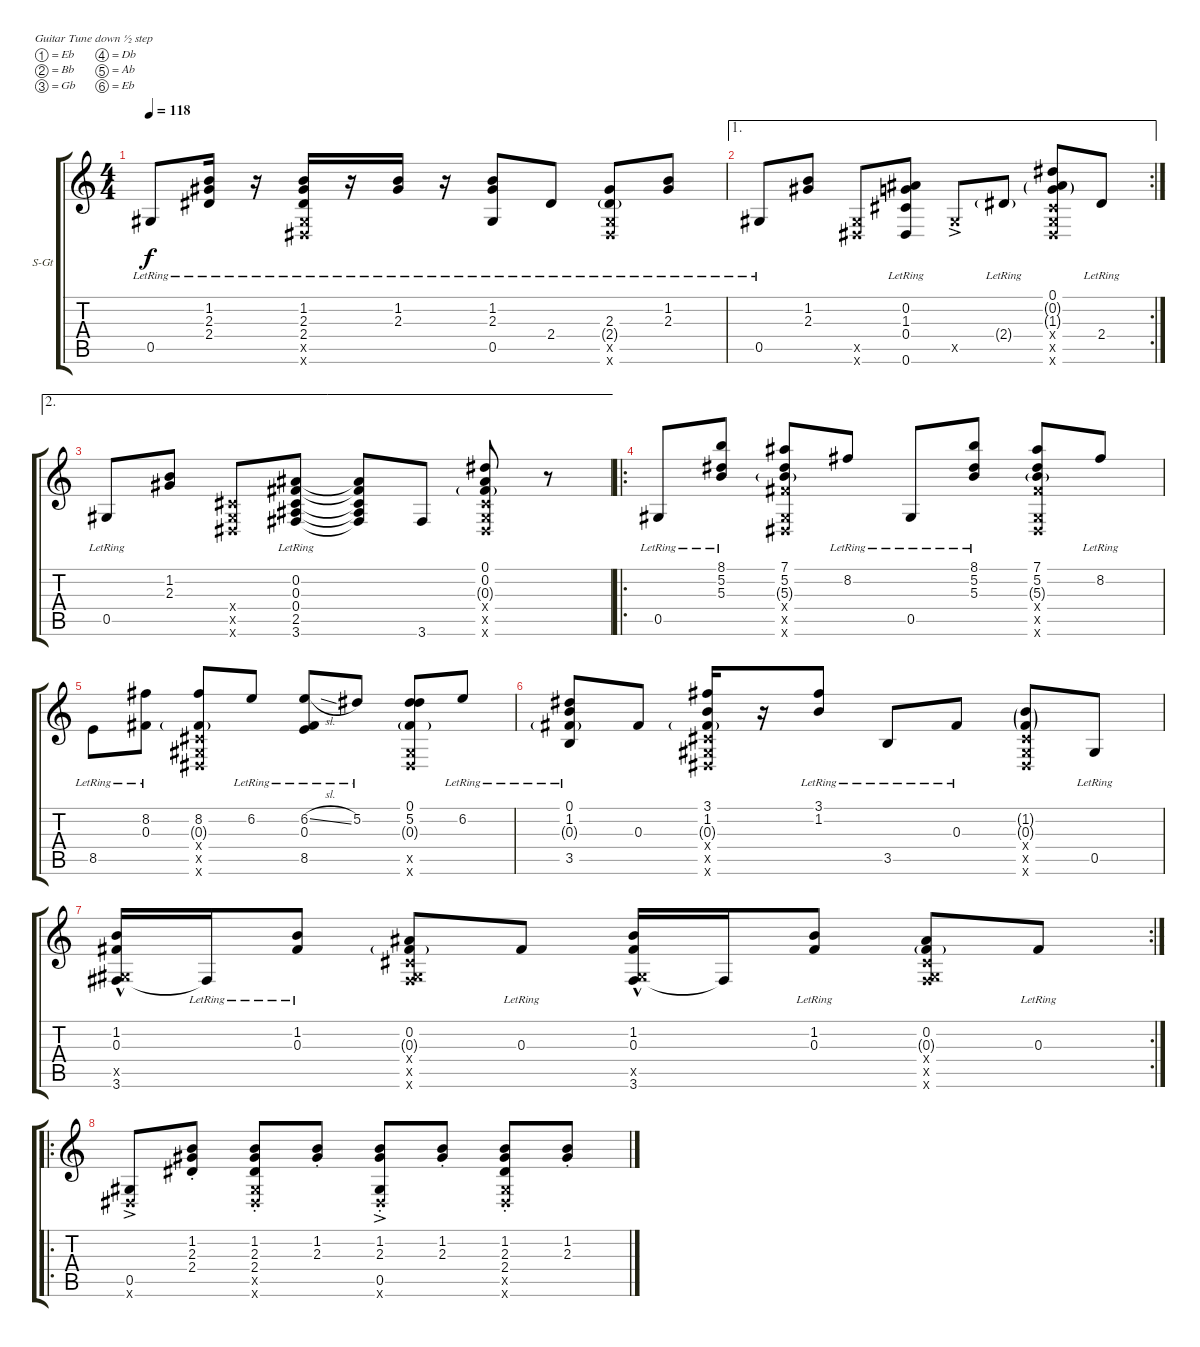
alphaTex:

\defaultSystemsLayout 4
\bracketExtendMode groupsimilarinstruments
\firstSystemTrackNameOrientation horizontal
\otherSystemsTrackNameOrientation horizontal
\track ("Steel Guitar" "S-Gt") {instrument acousticguitarsteel}
\staff {score tabs}
\tuning (Eb4 Bb3 Gb3 Db3 Ab2 Eb2)
\ts (4 4)
\tempo 118
\clef g2
\ks c
0.5{lr}.8{dy f} (1.2{lr} 2.4{lr} 2.3{lr}).16 r.16 (0.6{x} 0.5{x} 1.2{lr} 2.3{lr} 2.4{lr}).16 r.16 (1.2{lr} 2.3{lr}).16 r.16 (1.2{lr} 2.3{lr} 0.5{lr}).8 2.4{lr}.8 (0.6{x} 0.5{x} 2.4{g lr} 2.3{lr}).8 (1.2{lr} 2.3{lr}).8 |
\ae 1
\rc 2
0.5{lr}.8 (1.2 2.3).8 (0.6{x} 0.5{x}).8 (0.2{lr} 0.6{lr} 1.3{lr} 0.4{lr}).8 0.5{ac x}.8 2.4{g lr}.8 (0.6{x} 0.5{x} 0.4{x} 0.2{g} 0.1 1.3{g}).8 2.4{lr}.8 |
\ae 2
0.5{lr}.8 (1.2 2.3).8 (0.6{x} 0.5{x} 0.4{x}).8 (0.2{lr} 3.6{lr} 0.3{lr} 0.4{lr} 2.5).8 (0.2{t} 3.6{t} 0.3{t} 0.4{t} 2.5{t}).8 3.6.8 (0.6{x} 0.5{x} 0.2 0.1 0.3{g} 0.4{x}).8 r.8 |
\ro
0.5{lr}.8 (8.1{lr} 5.2{lr} 5.3{lr}).8 (7.1 0.6{x} 0.5{x} 5.4{x} 5.3{g} 5.2).8 8.2{lr}.8 0.5{lr}.8 (8.1{lr} 5.2{lr} 5.3{lr}).8 (7.1 0.6{x} 0.5{x} 5.4{x} 5.3{g} 5.2).8 8.2{lr}.8 |
8.5{lr}.8 (8.2{lr} 0.3{lr}).8 (8.2 0.3{g} 0.6{x} 0.5{x} 0.4{x}).8 6.2{lr}.8 (6.2{sl lr} 0.3{lr} 8.5{lr}).8 5.2{lr}.8 (0.6{x} 0.5{x} 5.2 0.3{g} 0.1).8 6.2{lr}.8 |
(3.5{lr} 1.2{lr} 0.1{lr} 0.3{g}).8 0.3.8 (3.1 1.2 0.6{x} 0.5{x} 0.3{g} 0.4{x}).16 r.16 (3.1{lr} 1.2{lr}).8 3.5{lr}.8 0.3{lr}.8 (0.6{x} 0.5{x} 0.4{x} 1.2{g} 0.3{g}).8 0.5{lr}.8 |
\rc 2
(1.2 3.6 0.3 0.5{hac x}).16 3.6{lr t}.16 (1.2{lr} 0.3{lr}).8 (0.2 3.6{x} 0.5{x} 0.3{g} 0.4{x}).8 0.3{lr}.8 (1.2 3.6 0.3 0.5{hac x}).16 3.6{t}.16 (1.2{lr} 0.3{lr}).8 (0.2 3.6{x} 0.5{x} 0.3{g} 0.4{x}).8 0.3{lr}.8 |
\ro
(0.5 0.6{ac x}).8 (1.2{st} 2.4{st} 2.3{st}).8 (0.6{st x} 0.5{st x} 1.2{st} 2.3{st} 2.4{st}).8 (1.2{st} 2.3{st}).8 (1.2{st} 2.3{st} 0.5{st} 0.6{ac st x}).8 (1.2{st} 2.3{st}).8 (1.2{st} 0.6{st x} 0.5{st x} 2.4{st} 2.3{st}).8 (1.2{st} 2.3{st}).8
